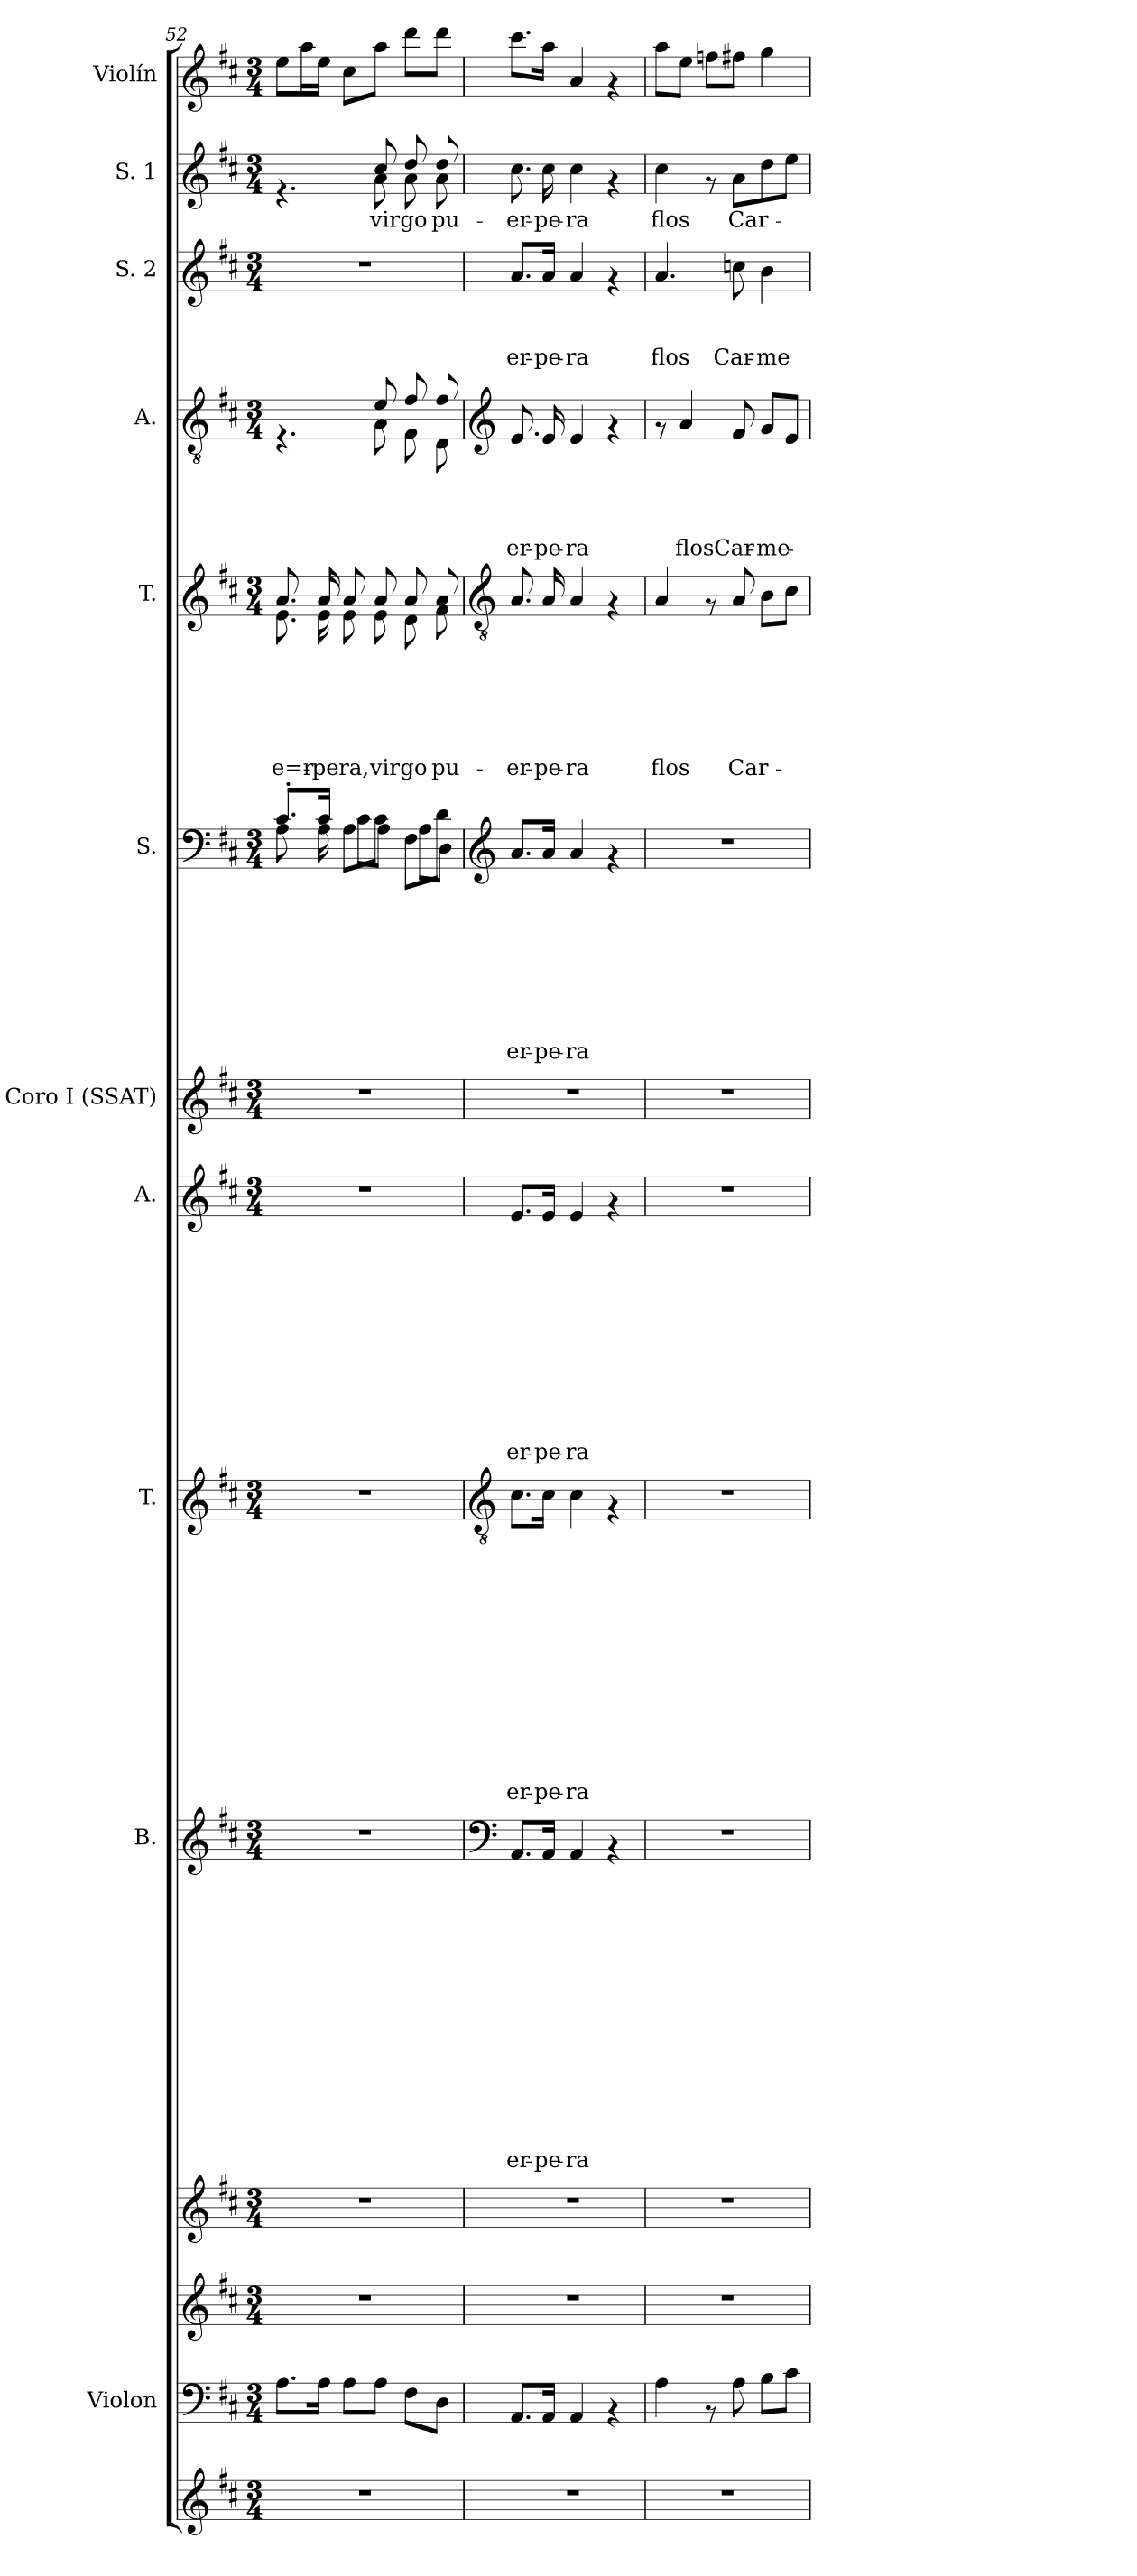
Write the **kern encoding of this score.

**kern	**kern	**kern	**kern	**kern	**text	**text	**text	**text	**text	**text	**text	**text	**text	**text	**text	**text	**text	**text	**kern	**text	**text	**text	**text	**text	**text	**text	**text	**text	**text	**text	**text	**kern	**text	**text	**text	**text	**text	**text	**text	**text	**text	**text	**text	**kern	**kern	**text	**text	**text	**text	**text	**text	**text	**text	**kern	**text	**text	**text	**text	**text	**text	**kern	**text	**text	**text	**text	**kern	**text	**text	**text	**kern	**text	**kern
*part14	*part13	*part12	*part11	*part10	*part10	*part10	*part10	*part10	*part10	*part10	*part10	*part10	*part10	*part10	*part10	*part10	*part10	*part10	*part9	*part9	*part9	*part9	*part9	*part9	*part9	*part9	*part9	*part9	*part9	*part9	*part9	*part8	*part8	*part8	*part8	*part8	*part8	*part8	*part8	*part8	*part8	*part8	*part8	*part7	*part6	*part6	*part6	*part6	*part6	*part6	*part6	*part6	*part6	*part5	*part5	*part5	*part5	*part5	*part5	*part5	*part4	*part4	*part4	*part4	*part4	*part3	*part3	*part3	*part3	*part2	*part2	*part1
*staff14	*staff13	*staff12	*staff11	*staff10	*staff10	*staff10	*staff10	*staff10	*staff10	*staff10	*staff10	*staff10	*staff10	*staff10	*staff10	*staff10	*staff10	*staff10	*staff9	*staff9	*staff9	*staff9	*staff9	*staff9	*staff9	*staff9	*staff9	*staff9	*staff9	*staff9	*staff9	*staff8	*staff8	*staff8	*staff8	*staff8	*staff8	*staff8	*staff8	*staff8	*staff8	*staff8	*staff8	*staff7	*staff6	*staff6	*staff6	*staff6	*staff6	*staff6	*staff6	*staff6	*staff6	*staff5	*staff5	*staff5	*staff5	*staff5	*staff5	*staff5	*staff4	*staff4	*staff4	*staff4	*staff4	*staff3	*staff3	*staff3	*staff3	*staff2	*staff2	*staff1
*	*I"Violon	*	*	*I"B.	*	*	*	*	*	*	*	*	*	*	*	*	*	*	*I"T.	*	*	*	*	*	*	*	*	*	*	*	*	*I"A.	*	*	*	*	*	*	*	*	*	*	*	*I"Coro I (SSAT)	*I"S.	*	*	*	*	*	*	*	*	*I"T.	*	*	*	*	*	*	*I"A.	*	*	*	*	*I"S. 2	*	*	*	*I"S. 1	*	*I"Violín
*	*I'Violon	*	*	*	*	*	*	*	*	*	*	*	*	*	*	*	*	*	*	*	*	*	*	*	*	*	*	*	*	*	*	*	*	*	*	*	*	*	*	*	*	*	*	*	*	*	*	*	*	*	*	*	*	*	*	*	*	*	*	*	*	*	*	*	*	*I'S. 2	*	*	*	*I'S. 1	*	*I'Violín
*clefG2	*clefF4	*clefG2	*clefG2	*clefG2	*	*	*	*	*	*	*	*	*	*	*	*	*	*	*clefG2	*	*	*	*	*	*	*	*	*	*	*	*	*clefG2	*	*	*	*	*	*	*	*	*	*	*	*clefG2	*clefF4	*	*	*	*	*	*	*	*	*clefG2	*	*	*	*	*	*	*clefGv2	*	*	*	*	*clefG2	*	*	*	*clefG2	*	*clefG2
*k[f#c#]	*k[f#c#]	*k[f#c#]	*k[f#c#]	*k[f#c#]	*	*	*	*	*	*	*	*	*	*	*	*	*	*	*k[f#c#]	*	*	*	*	*	*	*	*	*	*	*	*	*k[f#c#]	*	*	*	*	*	*	*	*	*	*	*	*k[f#c#]	*k[f#c#]	*	*	*	*	*	*	*	*	*k[f#c#]	*	*	*	*	*	*	*k[f#c#]	*	*	*	*	*k[f#c#]	*	*	*	*k[f#c#]	*	*k[f#c#]
*D:	*D:	*D:	*D:	*D:	*	*	*	*	*	*	*	*	*	*	*	*	*	*	*D:	*	*	*	*	*	*	*	*	*	*	*	*	*D:	*	*	*	*	*	*	*	*	*	*	*	*D:	*D:	*	*	*	*	*	*	*	*	*D:	*	*	*	*	*	*	*D:	*	*	*	*	*D:	*	*	*	*D:	*	*D:
*M3/4	*M3/4	*M3/4	*M3/4	*M3/4	*	*	*	*	*	*	*	*	*	*	*	*	*	*	*M3/4	*	*	*	*	*	*	*	*	*	*	*	*	*M3/4	*	*	*	*	*	*	*	*	*	*	*	*M3/4	*M3/4	*	*	*	*	*	*	*	*	*M3/4	*	*	*	*	*	*	*M3/4	*	*	*	*	*M3/4	*	*	*	*M3/4	*	*M3/4
=52	=52	=52	=52	=52	=52	=52	=52	=52	=52	=52	=52	=52	=52	=52	=52	=52	=52	=52	=52	=52	=52	=52	=52	=52	=52	=52	=52	=52	=52	=52	=52	=52	=52	=52	=52	=52	=52	=52	=52	=52	=52	=52	=52	=52	=52	=52	=52	=52	=52	=52	=52	=52	=52	=52	=52	=52	=52	=52	=52	=52	=52	=52	=52	=52	=52	=52	=52	=52	=52	=52	=52	=52
*	*	*	*	*	*	*	*	*	*	*	*	*	*	*	*	*	*	*	*	*	*	*	*	*	*	*	*	*	*	*	*	*	*	*	*	*	*	*	*	*	*	*	*	*	*^	*	*	*	*	*	*	*	*	*^	*	*	*	*	*	*	*	*	*	*	*	*	*	*	*	*	*	*
!	!	!	!	!	!	!	!	!	!	!	!	!	!	!	!	!	!	!	!	!	!	!	!	!	!	!	!	!	!	!	!	!	!	!	!	!	!	!	!	!	!	!	!	!	!	!	!	!	!	!	!	!	!	!	!	!	!	!	!	!	!	!LO:LY:b:rj	!	!	!	!	!	!	!	!	!	!	!	!
*	*	*	*	*	*	*	*	*	*	*	*	*	*	*	*	*	*	*	*	*	*	*	*	*	*	*	*	*	*	*	*	*	*	*	*	*	*	*	*	*	*	*	*	*	*	*	*	*	*	*	*	*	*	*	*	*	*	*	*	*	*	*	*^	*	*	*	*	*	*	*	*	*^	*	*
2.r	8.A\L	2.r	2.r	2.r	.	.	.	.	.	.	.	.	.	.	.	.	.	.	2.r	.	.	.	.	.	.	.	.	.	.	.	.	2.r	.	.	.	.	.	.	.	.	.	.	.	2.r	8.c#'>/L	8A\	.	.	.	.	.	.	.	.	8.a/	8.e\	.	.	.	.	.	-e=r-	4.rF	4.ryy	.	.	.	.	2.r	.	.	.	4.rf	4.ryy	.	8ee\L
.	.	.	.	.	.	.	.	.	.	.	.	.	.	.	.	.	.	.	.	.	.	.	.	.	.	.	.	.	.	.	.	.	.	.	.	.	.	.	.	.	.	.	.	.	.	16ryy	.	.	.	.	.	.	.	.	.	.	.	.	.	.	.	.	.	.	.	.	.	.	.	.	.	.	.	.	.	16aa\L
!	!	!	!	!	!	!	!	!	!	!	!	!	!	!	!	!	!	!	!	!	!	!	!	!	!	!	!	!	!	!	!	!	!	!	!	!	!	!	!	!	!	!	!	!	!	!	!	!	!	!	!	!	!	!	!	!	!	!	!	!	!	!LO:LY:b:rj	!	!	!	!	!	!	!	!	!	!	!	!	!	!
.	16A\Jk	.	.	.	.	.	.	.	.	.	.	.	.	.	.	.	.	.	.	.	.	.	.	.	.	.	.	.	.	.	.	.	.	.	.	.	.	.	.	.	.	.	.	.	16c#/Jk	16A\	.	.	.	.	.	.	.	.	16a/	16e\	.	.	.	.	.	-pe	.	.	.	.	.	.	.	.	.	.	.	.	.	16ee\JJ
!	!	!	!	!	!	!	!	!	!	!	!	!	!	!	!	!	!	!	!	!	!	!	!	!	!	!	!	!	!	!	!	!	!	!	!	!	!	!	!	!	!	!	!	!	!	!	!	!	!	!	!	!	!	!	!	!	!	!	!	!	!	!LO:LY:b:rj	!	!	!	!	!	!	!	!	!	!	!	!	!	!
.	8A\L	.	.	.	.	.	.	.	.	.	.	.	.	.	.	.	.	.	.	.	.	.	.	.	.	.	.	.	.	.	.	.	.	.	.	.	.	.	.	.	.	.	.	.	8A\L	8c#\L	.	.	.	.	.	.	.	.	8a/	8e\	.	.	.	.	.	ra,	.	.	.	.	.	.	.	.	.	.	.	.	.	8cc#\L
!	!	!	!	!	!	!	!	!	!	!	!	!	!	!	!	!	!	!	!	!	!	!	!	!	!	!	!	!	!	!	!	!	!	!	!	!	!	!	!	!	!	!	!	!	!	!	!	!	!	!	!	!	!	!	!	!	!	!	!	!	!	!LO:LY:b:rj	!	!	!	!	!	!	!	!	!	!	!	!	!LO:LY:b	!
.	8A\J	.	.	.	.	.	.	.	.	.	.	.	.	.	.	.	.	.	.	.	.	.	.	.	.	.	.	.	.	.	.	.	.	.	.	.	.	.	.	.	.	.	.	.	8c#\J	8A\J	.	.	.	.	.	.	.	.	8a/	8e\	.	.	.	.	.	vir	8e/	8A\	.	.	.	.	.	.	.	.	8cc#/	8a\	vir	8aa\J
!	!	!	!	!	!	!	!	!	!	!	!	!	!	!	!	!	!	!	!	!	!	!	!	!	!	!	!	!	!	!	!	!	!	!	!	!	!	!	!	!	!	!	!	!	!	!	!	!	!	!	!	!	!	!	!	!	!	!	!	!	!	!LO:LY:b:rj	!	!	!	!	!	!	!	!	!	!	!	!	!LO:LY:b	!
.	8F#\L	.	.	.	.	.	.	.	.	.	.	.	.	.	.	.	.	.	.	.	.	.	.	.	.	.	.	.	.	.	.	.	.	.	.	.	.	.	.	.	.	.	.	.	8F#\L	8A\L	.	.	.	.	.	.	.	.	8a/	8d\	.	.	.	.	.	go	8F#\	8f#/	.	.	.	.	.	.	.	.	8dd/	8a\	go	8ddd\L
!	!	!	!	!	!	!	!	!	!	!	!	!	!	!	!	!	!	!	!	!	!	!	!	!	!	!	!	!	!	!	!	!	!	!	!	!	!	!	!	!	!	!	!	!	!	!	!	!	!	!	!	!	!	!	!	!	!	!	!	!	!	!LO:LY:b:rj	!	!	!	!	!	!	!	!	!	!	!	!	!LO:LY:b	!
.	8D\J	.	.	.	.	.	.	.	.	.	.	.	.	.	.	.	.	.	.	.	.	.	.	.	.	.	.	.	.	.	.	.	.	.	.	.	.	.	.	.	.	.	.	.	8d\J	8D\J	.	.	.	.	.	.	.	.	8a/	8f#\	.	.	.	.	.	pu-	8f#/	8D\	.	.	.	.	.	.	.	.	8dd/	8a\	pu-	8ddd\J
*	*	*	*	*	*	*	*	*	*	*	*	*	*	*	*	*	*	*	*	*	*	*	*	*	*	*	*	*	*	*	*	*	*	*	*	*	*	*	*	*	*	*	*	*	*v	*v	*	*	*	*	*	*	*	*	*	*	*	*	*	*	*	*	*v	*v	*	*	*	*	*	*	*	*	*v	*v	*	*
*	*	*	*	*	*	*	*	*	*	*	*	*	*	*	*	*	*	*	*	*	*	*	*	*	*	*	*	*	*	*	*	*	*	*	*	*	*	*	*	*	*	*	*	*	*	*	*	*	*	*	*	*	*	*v	*v	*	*	*	*	*	*	*	*	*	*	*	*	*	*	*	*	*	*
!!LO:PB:g=z
=53	=53	=53	=53	=53	=53	=53	=53	=53	=53	=53	=53	=53	=53	=53	=53	=53	=53	=53	=53	=53	=53	=53	=53	=53	=53	=53	=53	=53	=53	=53	=53	=53	=53	=53	=53	=53	=53	=53	=53	=53	=53	=53	=53	=53	=53	=53	=53	=53	=53	=53	=53	=53	=53	=53	=53	=53	=53	=53	=53	=53	=53	=53	=53	=53	=53	=53	=53	=53	=53	=53	=53	=53
*	*	*	*	*clefF4	*	*	*	*	*	*	*	*	*	*	*	*	*	*	*clefGv2	*	*	*	*	*	*	*	*	*	*	*	*	*	*	*	*	*	*	*	*	*	*	*	*	*	*clefG2	*	*	*	*	*	*	*	*	*clefGv2	*	*	*	*	*	*	*clefG2	*	*	*	*	*	*	*	*	*	*	*
*	*	*	*	*	*	*	*	*	*	*	*	*	*	*	*	*	*	*	*	*	*	*	*	*	*	*	*	*	*	*	*	*	*	*	*	*	*	*	*	*	*	*	*	*	*^	*	*	*	*	*	*	*	*	*^	*	*	*	*	*	*	*^	*	*	*	*	*	*	*	*	*^	*	*
!	!	!	!	!	!	!	!	!	!	!	!	!	!	!	!	!	!	!LO:LY:b	!	!	!	!	!	!	!	!	!	!	!	!	!LO:LY:b	!	!	!	!	!	!	!	!	!	!	!	!LO:LY:b	!	!	!	!	!	!	!	!	!	!	!LO:LY:b	!	!	!	!	!	!	!	!LO:LY:b:rj	!	!	!	!	!	!LO:LY:b	!	!	!	!LO:LY:b	!	!	!LO:LY:b	!
*	*	*	*	*	*	*	*	*	*	*	*	*	*	*	*	*	*	*	*	*	*	*	*	*	*	*	*	*	*	*	*	*	*	*	*	*	*	*	*	*	*	*	*	*	*v	*v	*	*	*	*	*	*	*	*	*	*	*	*	*	*	*	*	*v	*v	*	*	*	*	*	*	*	*	*v	*v	*	*
*	*	*	*	*	*	*	*	*	*	*	*	*	*	*	*	*	*	*	*	*	*	*	*	*	*	*	*	*	*	*	*	*	*	*	*	*	*	*	*	*	*	*	*	*	*	*	*	*	*	*	*	*	*	*v	*v	*	*	*	*	*	*	*	*	*	*	*	*	*	*	*	*	*	*
2.r	8.AA/L	2.r	2.r	8.AA/L	.	.	.	.	.	.	.	.	.	.	.	.	.	er-	8.c#\L	.	.	.	.	.	.	.	.	.	.	.	er-	8.e/L	.	.	.	.	.	.	.	.	.	.	er-	2.r	8.a/L	.	.	.	.	.	.	.	er-	8.A/	.	.	.	.	.	-er-	8.e/	.	.	.	er-	8.a/L	.	.	er-	8.cc#\	-er-	8.ccc#\L
!	!	!	!	!	!	!	!	!	!	!	!	!	!	!	!	!	!	!LO:LY:b	!	!	!	!	!	!	!	!	!	!	!	!	!LO:LY:b	!	!	!	!	!	!	!	!	!	!	!	!LO:LY:b	!	!	!	!	!	!	!	!	!	!LO:LY:b	!	!	!	!	!	!	!LO:LY:b:rj	!	!	!	!	!LO:LY:b	!	!	!	!LO:LY:b	!	!LO:LY:b	!
.	16AA/Jk	.	.	16AA/Jk	.	.	.	.	.	.	.	.	.	.	.	.	.	-pe-	16c#\Jk	.	.	.	.	.	.	.	.	.	.	.	-pe-	16e/Jk	.	.	.	.	.	.	.	.	.	.	-pe-	.	16a/Jk	.	.	.	.	.	.	.	-pe-	16A/	.	.	.	.	.	-pe-	16e/	.	.	.	-pe-	16a/Jk	.	.	-pe-	16cc#\	-pe-	16aa\Jk
!	!	!	!	!	!	!	!	!	!	!	!	!	!	!	!	!	!	!LO:LY:b	!	!	!	!	!	!	!	!	!	!	!	!	!LO:LY:b	!	!	!	!	!	!	!	!	!	!	!	!LO:LY:b	!	!	!	!	!	!	!	!	!	!LO:LY:b	!	!	!	!	!	!	!LO:LY:b:rj	!	!	!	!	!LO:LY:b	!	!	!	!LO:LY:b	!	!LO:LY:b	!
.	4AA/	.	.	4AA/	.	.	.	.	.	.	.	.	.	.	.	.	.	-ra	4c#\	.	.	.	.	.	.	.	.	.	.	.	-ra	4e/	.	.	.	.	.	.	.	.	.	.	-ra	.	4a/	.	.	.	.	.	.	.	-ra	4A/	.	.	.	.	.	-ra	4e/	.	.	.	-ra	4a/	.	.	-ra	4cc#\	-ra	4a/
.	4rAA	.	.	4rAA	.	.	.	.	.	.	.	.	.	.	.	.	.	.	4rF	.	.	.	.	.	.	.	.	.	.	.	.	4rf	.	.	.	.	.	.	.	.	.	.	.	.	4rf	.	.	.	.	.	.	.	.	4rF	.	.	.	.	.	.	4rf	.	.	.	.	4rf	.	.	.	4rf	.	4rf
=54	=54	=54	=54	=54	=54	=54	=54	=54	=54	=54	=54	=54	=54	=54	=54	=54	=54	=54	=54	=54	=54	=54	=54	=54	=54	=54	=54	=54	=54	=54	=54	=54	=54	=54	=54	=54	=54	=54	=54	=54	=54	=54	=54	=54	=54	=54	=54	=54	=54	=54	=54	=54	=54	=54	=54	=54	=54	=54	=54	=54	=54	=54	=54	=54	=54	=54	=54	=54	=54	=54	=54	=54
!	!	!	!	!	!	!	!	!	!	!	!	!	!	!	!	!	!	!	!	!	!	!	!	!	!	!	!	!	!	!	!	!	!	!	!	!	!	!	!	!	!	!	!	!	!	!	!	!	!	!	!	!	!	!	!	!	!	!	!	!LO:LY:b:rj	!	!	!	!	!	!	!	!	!LO:LY:b	!	!LO:LY:b	!
2.r	4A\	2.r	2.r	2.r	.	.	.	.	.	.	.	.	.	.	.	.	.	.	2.r	.	.	.	.	.	.	.	.	.	.	.	.	2.r	.	.	.	.	.	.	.	.	.	.	.	2.r	2.r	.	.	.	.	.	.	.	.	4A/	.	.	.	.	.	flos	8rf	.	.	.	.	4.a/	.	.	flos	4cc#\	flos	8aa\L
!	!	!	!	!	!	!	!	!	!	!	!	!	!	!	!	!	!	!	!	!	!	!	!	!	!	!	!	!	!	!	!	!	!	!	!	!	!	!	!	!	!	!	!	!	!	!	!	!	!	!	!	!	!	!	!	!	!	!	!	!	!	!	!	!	!LO:LY:b	!	!	!	!	!	!	!
.	.	.	.	.	.	.	.	.	.	.	.	.	.	.	.	.	.	.	.	.	.	.	.	.	.	.	.	.	.	.	.	.	.	.	.	.	.	.	.	.	.	.	.	.	.	.	.	.	.	.	.	.	.	.	.	.	.	.	.	.	4a/	.	.	.	flos	.	.	.	.	.	.	8ee\J
.	8rAA	.	.	.	.	.	.	.	.	.	.	.	.	.	.	.	.	.	.	.	.	.	.	.	.	.	.	.	.	.	.	.	.	.	.	.	.	.	.	.	.	.	.	.	.	.	.	.	.	.	.	.	.	8rF	.	.	.	.	.	.	.	.	.	.	.	.	.	.	.	8rf	.	8ffn\L
!	!	!	!	!	!	!	!	!	!	!	!	!	!	!	!	!	!	!	!	!	!	!	!	!	!	!	!	!	!	!	!	!	!	!	!	!	!	!	!	!	!	!	!	!	!	!	!	!	!	!	!	!	!	!	!	!	!	!	!	!LO:LY:b:rj	!	!	!	!	!LO:LY:b	!	!	!	!LO:LY:b	!	!LO:LY:b	!
.	8A\	.	.	.	.	.	.	.	.	.	.	.	.	.	.	.	.	.	.	.	.	.	.	.	.	.	.	.	.	.	.	.	.	.	.	.	.	.	.	.	.	.	.	.	.	.	.	.	.	.	.	.	.	8A/	.	.	.	.	.	Car-	8f#/	.	.	.	Car-	8ccn\	.	.	Car-	8a\L	Car-	8ff#X\J
!	!	!	!	!	!	!	!	!	!	!	!	!	!	!	!	!	!	!	!	!	!	!	!	!	!	!	!	!	!	!	!	!	!	!	!	!	!	!	!	!	!	!	!	!	!	!	!	!	!	!	!	!	!	!	!	!	!	!	!	!	!	!	!	!	!LO:LY:b	!	!	!	!LO:LY:b	!	!	!
.	8B\L	.	.	.	.	.	.	.	.	.	.	.	.	.	.	.	.	.	.	.	.	.	.	.	.	.	.	.	.	.	.	.	.	.	.	.	.	.	.	.	.	.	.	.	.	.	.	.	.	.	.	.	.	8B\L	.	.	.	.	.	.	8g/L	.	.	.	-me-	4b\	.	.	-me-	8dd\	.	4gg\
.	8c#\J	.	.	.	.	.	.	.	.	.	.	.	.	.	.	.	.	.	.	.	.	.	.	.	.	.	.	.	.	.	.	.	.	.	.	.	.	.	.	.	.	.	.	.	.	.	.	.	.	.	.	.	.	8c#\J	.	.	.	.	.	.	8e/J	.	.	.	.	.	.	.	.	8ee\J	.	.
=	=	=	=	=	=	=	=	=	=	=	=	=	=	=	=	=	=	=	=	=	=	=	=	=	=	=	=	=	=	=	=	=	=	=	=	=	=	=	=	=	=	=	=	=	=	=	=	=	=	=	=	=	=	=	=	=	=	=	=	=	=	=	=	=	=	=	=	=	=	=	=	=
*-	*-	*-	*-	*-	*-	*-	*-	*-	*-	*-	*-	*-	*-	*-	*-	*-	*-	*-	*-	*-	*-	*-	*-	*-	*-	*-	*-	*-	*-	*-	*-	*-	*-	*-	*-	*-	*-	*-	*-	*-	*-	*-	*-	*-	*-	*-	*-	*-	*-	*-	*-	*-	*-	*-	*-	*-	*-	*-	*-	*-	*-	*-	*-	*-	*-	*-	*-	*-	*-	*-	*-	*-
